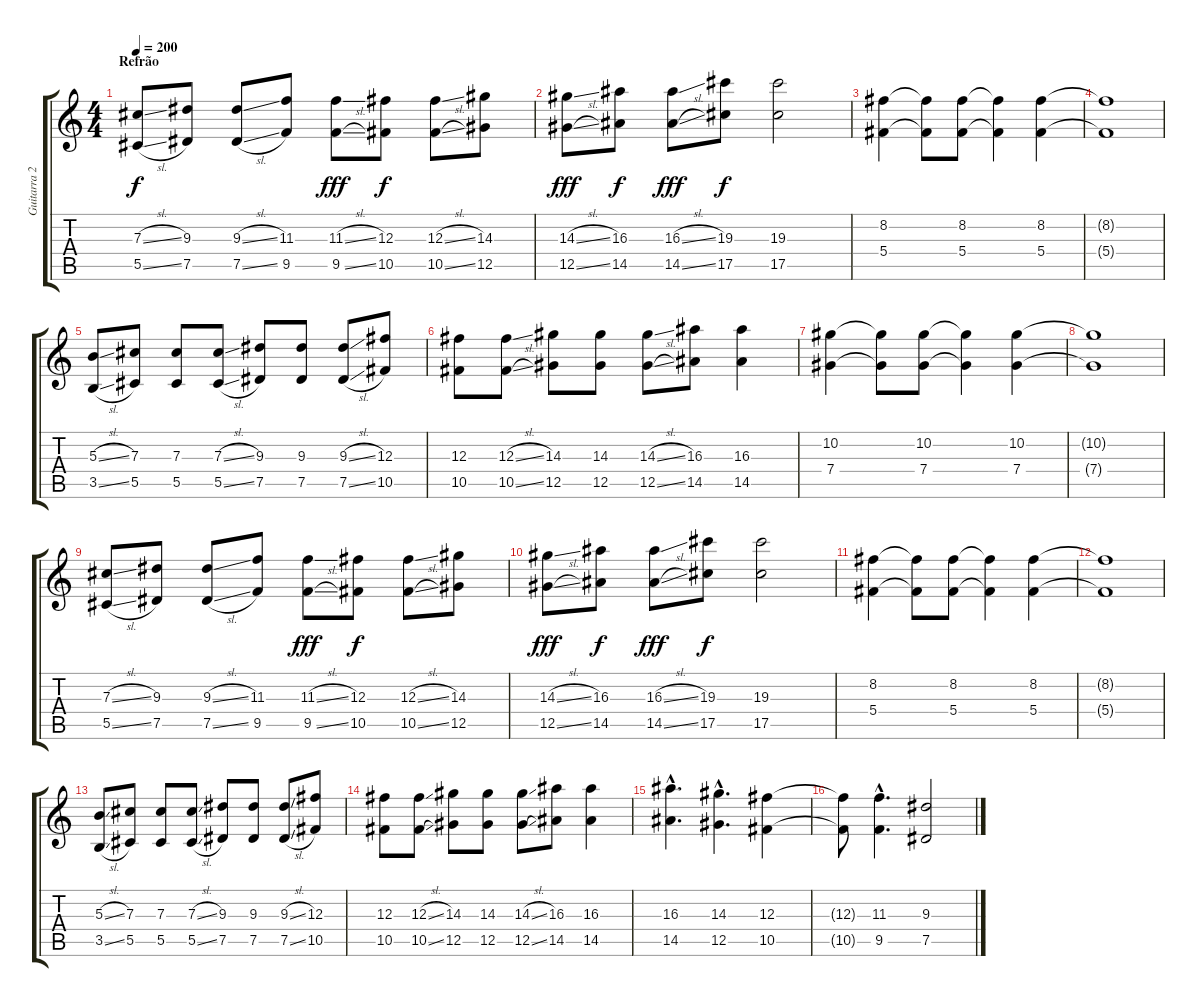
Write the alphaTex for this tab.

\track ("Guitarra 2" "Guitarra 2") {instrument overdrivenguitar}
\staff {score tabs}
\tuning (Eb4 Bb3 Gb3 Db3 Ab2 Eb2) {hide}
\ts (4 4)
\section ("" "Refrão")
\tempo 200
\clef g2
\ks c
(7.3{sl} 5.5{sl}).8{dy f} (9.3 7.5).8 (9.3{sl} 7.5{sl}).8 (11.3 9.5).8 (11.3{sl} 9.5{sl}).8{dy fff} (12.3 10.5).8{dy f} (12.3{sl} 10.5{sl}).8 (14.3 12.5).8 |
(14.3{sl} 12.5{sl}).8{dy fff} (16.3 14.5).8{dy f} (16.3{sl} 14.5{sl}).8{dy fff} (19.3 17.5).8{dy f} (19.3 17.5).2 |
(8.2 5.4).4 (8.2{t} 5.4{t}).8 (8.2 5.4).8 (8.2{t} 5.4{t}).4 (8.2 5.4).4 |
(8.2{t} 5.4{t}).1 |
(5.3{sl} 3.5{sl}).8 (7.3 5.5).8 (7.3 5.5).8 (7.3{sl} 5.5{sl}).8 (9.3 7.5).8 (9.3 7.5).8 (9.3{sl} 7.5{sl}).8 (12.3 10.5).8 |
(12.3 10.5).8 (12.3{sl} 10.5{sl}).8 (14.3 12.5).8 (14.3 12.5).8 (14.3{sl} 12.5{sl}).8 (16.3 14.5).8 (16.3 14.5).4 |
(10.2 7.4).4 (10.2{t} 7.4{t}).8 (10.2 7.4).8 (10.2{t} 7.4{t}).4 (10.2 7.4).4 |
(10.2{t} 7.4{t}).1 |
(7.3{sl} 5.5{sl}).8 (9.3 7.5).8 (9.3{sl} 7.5{sl}).8 (11.3 9.5).8 (11.3{sl} 9.5{sl}).8{dy fff} (12.3 10.5).8{dy f} (12.3{sl} 10.5{sl}).8 (14.3 12.5).8 |
(14.3{sl} 12.5{sl}).8{dy fff} (16.3 14.5).8{dy f} (16.3{sl} 14.5{sl}).8{dy fff} (19.3 17.5).8{dy f} (19.3 17.5).2 |
(8.2 5.4).4 (8.2{t} 5.4{t}).8 (8.2 5.4).8 (8.2{t} 5.4{t}).4 (8.2 5.4).4 |
(8.2{t} 5.4{t}).1 |
(5.3{sl} 3.5{sl}).8 (7.3 5.5).8 (7.3 5.5).8 (7.3{sl} 5.5{sl}).8 (9.3 7.5).8 (9.3 7.5).8 (9.3{sl} 7.5{sl}).8 (12.3 10.5).8 |
(12.3 10.5).8 (12.3{sl} 10.5{sl}).8 (14.3 12.5).8 (14.3 12.5).8 (14.3{sl} 12.5{sl}).8 (16.3 14.5).8 (16.3 14.5).4 |
(16.3{hac} 14.5{hac}).4{d} (14.3{hac} 12.5{hac}).4{d} (12.3 10.5).4 |
(12.3{t} 10.5{t}).8 (11.3{hac} 9.5{hac}).4{d} (9.3 7.5).2
